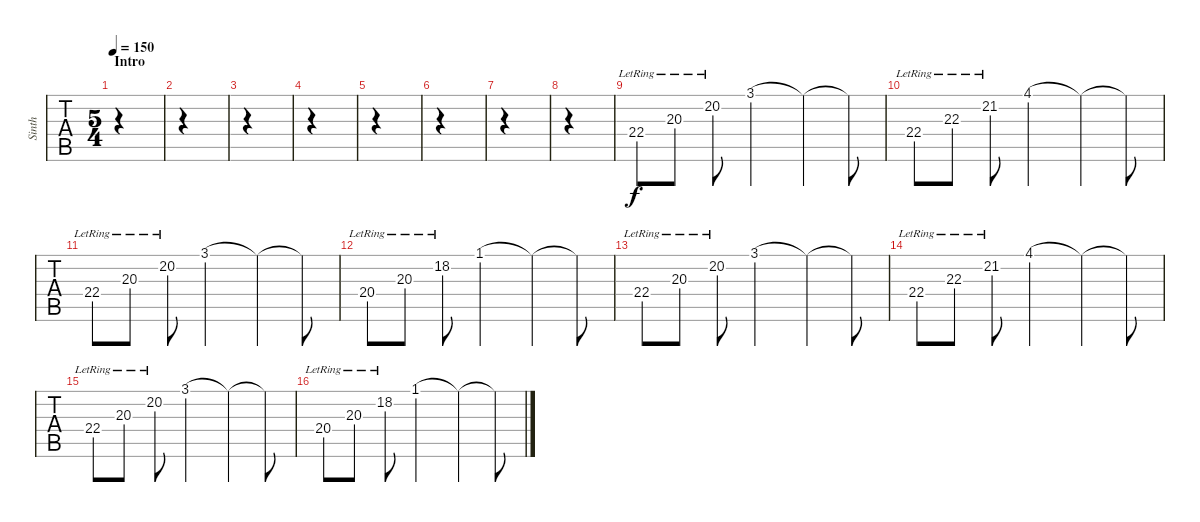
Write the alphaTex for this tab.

\track ("Sinth" "Sinth") {instrument fx6goblins}
\staff {tabs}
\tuning (E4 B3 G3 D3 A2 E2) {hide}
\ts (5 4)
\section ("" "Intro")
\tempo 150
\clef g2
\ks c
|
|
|
|
|
|
|
|
22.4{lr}.8{instrument acousticgrandpiano} 20.3{lr}.8 20.2{lr}.8 3.1.2{instrument fx6goblins} 3.1{t}.4 3.1{t}.8 |
22.4{lr}.8{instrument acousticgrandpiano} 22.3{lr}.8 21.2{lr}.8 4.1.2{instrument fx6goblins} 4.1{t}.4 4.1{t}.8 |
22.4{lr}.8{instrument acousticgrandpiano} 20.3{lr}.8 20.2{lr}.8 3.1.2{instrument fx6goblins} 3.1{t}.4 3.1{t}.8 |
20.4{lr}.8{instrument acousticgrandpiano} 20.3{lr}.8 18.2{lr}.8 1.1.2{instrument fx6goblins} 1.1{t}.4 1.1{t}.8 |
22.4{lr}.8{instrument acousticgrandpiano} 20.3{lr}.8 20.2{lr}.8 3.1.2{instrument fx6goblins} 3.1{t}.4 3.1{t}.8 |
22.4{lr}.8{instrument acousticgrandpiano} 22.3{lr}.8 21.2{lr}.8 4.1.2{instrument fx6goblins} 4.1{t}.4 4.1{t}.8 |
22.4{lr}.8{instrument acousticgrandpiano} 20.3{lr}.8 20.2{lr}.8 3.1.2{instrument fx6goblins} 3.1{t}.4 3.1{t}.8 |
20.4{lr}.8{instrument acousticgrandpiano} 20.3{lr}.8 18.2{lr}.8 1.1.2{instrument fx6goblins} 1.1{t}.4 1.1{t}.8
